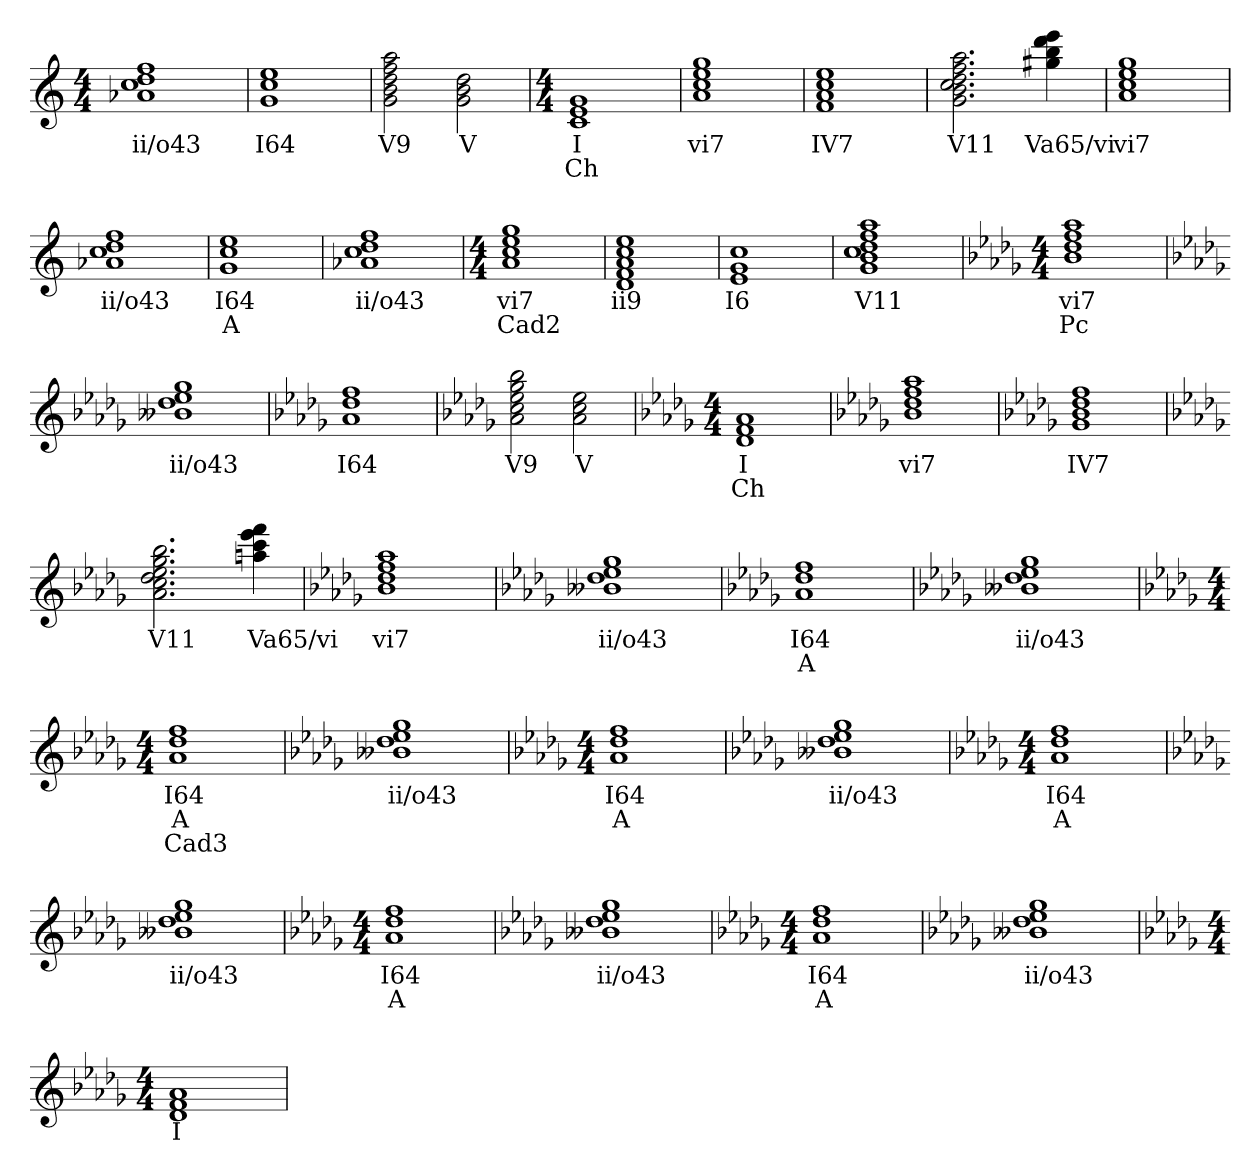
**kern	**text	**text	**text
*part1	*part1	*part1	*part1
*staff1	*staff1	*staff1	*staff1
*k[]	*	*	*
*C:	*	*	*
*M4/4	*	*	*
=	=	=	=
1a-X 1cc 1dd 1ff	ii/o43	.	.
=	=	=	=
*k[]	*	*	*
*C:	*	*	*
1g 1cc 1ee	I64	.	.
=	=	=	=
*k[]	*	*	*
*C:	*	*	*
2g 2b 2dd 2ff 2aa	V9	.	.
2g 2b 2dd	V	.	.
=	=	=	=
*k[]	*	*	*
*C:	*	*	*
*M4/4	*	*	*
1c 1e 1g	I	Ch	.
=	=	=	=
*k[]	*	*	*
*C:	*	*	*
1a 1cc 1ee 1gg	vi7	.	.
=	=	=	=
*k[]	*	*	*
*C:	*	*	*
1f 1a 1cc 1ee	IV7	.	.
=	=	=	=
*k[]	*	*	*
*C:	*	*	*
2.g 2.b 2.dd 2.ff 2.aa 2.cc	V11	.	.
4gg#X 4bb 4ddd 4eee	Va65/vi	.	.
=	=	=	=
*k[]	*	*	*
*C:	*	*	*
1a 1cc 1ee 1gg	vi7	.	.
=	=	=	=
*k[]	*	*	*
*C:	*	*	*
1a-X 1cc 1dd 1ff	ii/o43	.	.
=	=	=	=
*k[]	*	*	*
*C:	*	*	*
1g 1cc 1ee	I64	A	.
=	=	=	=
*k[]	*	*	*
*C:	*	*	*
1a-X 1cc 1dd 1ff	ii/o43	.	.
=	=	=	=
*k[]	*	*	*
*C:	*	*	*
*M4/4	*	*	*
1a 1cc 1ee 1gg	vi7	Cad2	.
=	=	=	=
*k[]	*	*	*
*C:	*	*	*
1d 1f 1a 1cc 1ee	ii9	.	.
=	=	=	=
*k[]	*	*	*
*C:	*	*	*
1e 1g 1cc	I6	.	.
=	=	=	=
*k[]	*	*	*
*C:	*	*	*
1g 1b 1dd 1ff 1aa 1cc	V11	.	.
=	=	=	=
*k[b-e-a-d-g-]	*	*	*
*D-:	*	*	*
*M4/4	*	*	*
1b- 1dd- 1ff 1aa-	vi7	Pc	.
=	=	=	=
*k[b-e-a-d-g-]	*	*	*
*D-:	*	*	*
1b--X 1dd- 1ee- 1gg-	ii/o43	.	.
=	=	=	=
*k[b-e-a-d-g-]	*	*	*
*D-:	*	*	*
1a- 1dd- 1ff	I64	.	.
=	=	=	=
*k[b-e-a-d-g-]	*	*	*
*D-:	*	*	*
2a- 2cc 2ee- 2gg- 2bb-	V9	.	.
2a- 2cc 2ee-	V	.	.
=	=	=	=
*k[b-e-a-d-g-]	*	*	*
*D-:	*	*	*
*M4/4	*	*	*
1d- 1f 1a-	I	Ch	.
=	=	=	=
*k[b-e-a-d-g-]	*	*	*
*D-:	*	*	*
1b- 1dd- 1ff 1aa-	vi7	.	.
=	=	=	=
*k[b-e-a-d-g-]	*	*	*
*D-:	*	*	*
1g- 1b- 1dd- 1ff	IV7	.	.
=	=	=	=
*k[b-e-a-d-g-]	*	*	*
*D-:	*	*	*
2.a- 2.cc 2.ee- 2.gg- 2.bb- 2.dd-	V11	.	.
4aan 4ccc 4eee- 4fff	Va65/vi	.	.
=	=	=	=
*k[b-e-a-d-g-]	*	*	*
*D-:	*	*	*
1b- 1dd- 1ff 1aa-	vi7	.	.
=	=	=	=
*k[b-e-a-d-g-]	*	*	*
*D-:	*	*	*
1b--X 1dd- 1ee- 1gg-	ii/o43	.	.
=	=	=	=
*k[b-e-a-d-g-]	*	*	*
*D-:	*	*	*
1a- 1dd- 1ff	I64	A	.
=	=	=	=
*k[b-e-a-d-g-]	*	*	*
*D-:	*	*	*
1b--X 1dd- 1ee- 1gg-	ii/o43	.	.
=	=	=	=
*k[b-e-a-d-g-]	*	*	*
*D-:	*	*	*
*M4/4	*	*	*
1a- 1dd- 1ff	I64	A	Cad3
=	=	=	=
*k[b-e-a-d-g-]	*	*	*
*D-:	*	*	*
1b--X 1dd- 1ee- 1gg-	ii/o43	.	.
=	=	=	=
*k[b-e-a-d-g-]	*	*	*
*D-:	*	*	*
*M4/4	*	*	*
1a- 1dd- 1ff	I64	A	.
=	=	=	=
*k[b-e-a-d-g-]	*	*	*
*D-:	*	*	*
1b--X 1dd- 1ee- 1gg-	ii/o43	.	.
=	=	=	=
*k[b-e-a-d-g-]	*	*	*
*D-:	*	*	*
*M4/4	*	*	*
1a- 1dd- 1ff	I64	A	.
=	=	=	=
*k[b-e-a-d-g-]	*	*	*
*D-:	*	*	*
1b--X 1dd- 1ee- 1gg-	ii/o43	.	.
=	=	=	=
*k[b-e-a-d-g-]	*	*	*
*D-:	*	*	*
*M4/4	*	*	*
1a- 1dd- 1ff	I64	A	.
=	=	=	=
*k[b-e-a-d-g-]	*	*	*
*D-:	*	*	*
1b--X 1dd- 1ee- 1gg-	ii/o43	.	.
=	=	=	=
*k[b-e-a-d-g-]	*	*	*
*D-:	*	*	*
*M4/4	*	*	*
1a- 1dd- 1ff	I64	A	.
=	=	=	=
*k[b-e-a-d-g-]	*	*	*
*D-:	*	*	*
1b--X 1dd- 1ee- 1gg-	ii/o43	.	.
=	=	=	=
*k[b-e-a-d-g-]	*	*	*
*D-:	*	*	*
*M4/4	*	*	*
1d- 1f 1a-	I	.	.
=	=	=	=
*-	*-	*-	*-
